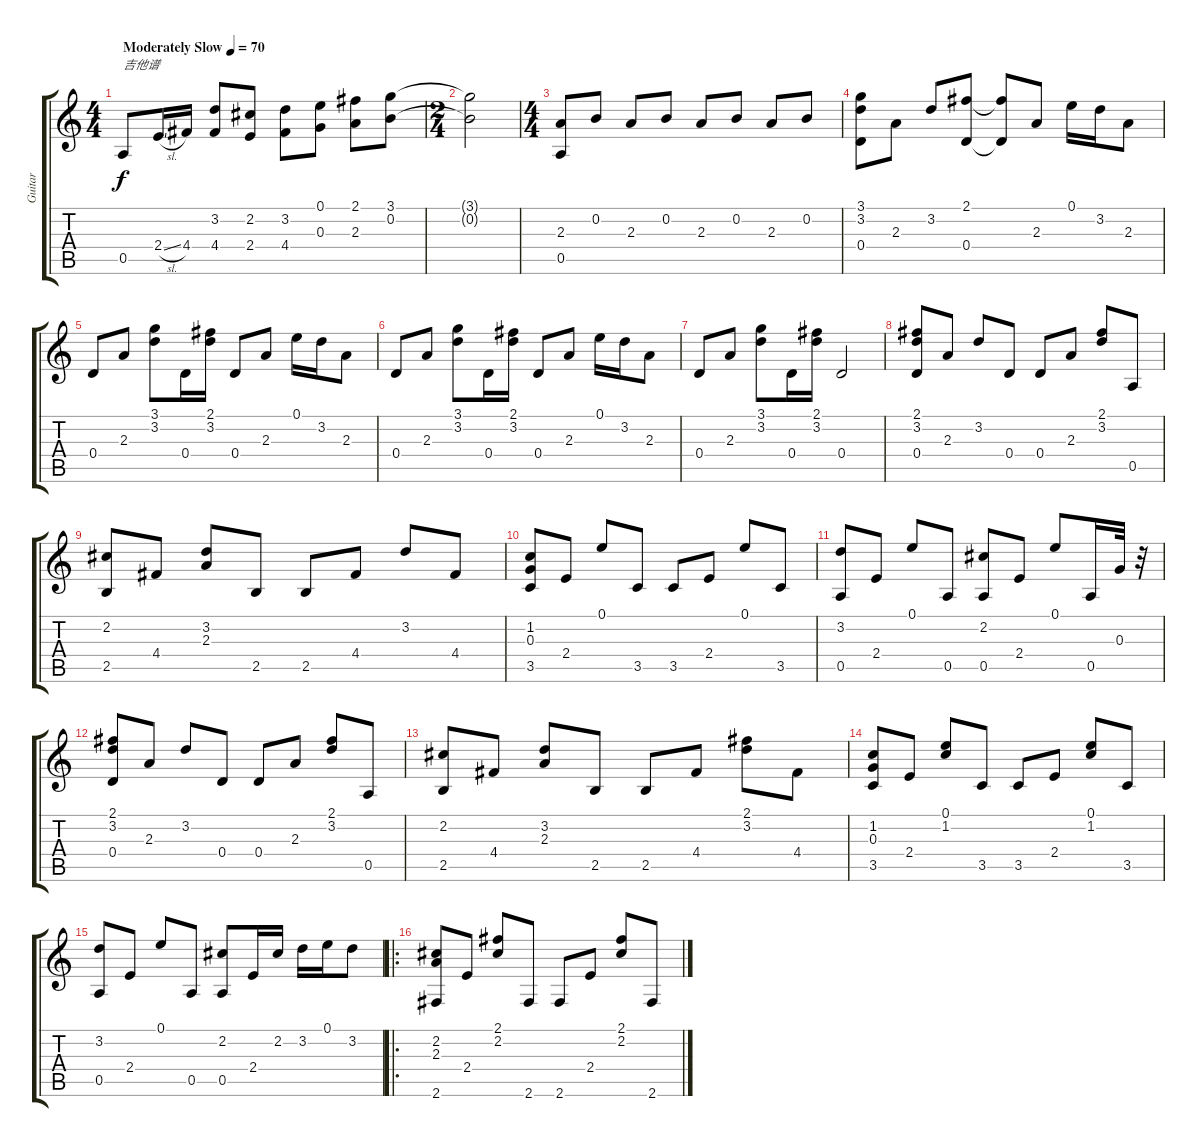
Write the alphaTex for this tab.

\track ("Guitar" "Guitar") {instrument acousticguitarsteel}
\staff {score tabs}
\tuning (E4 B3 G3 D3 A2 E2) {hide}
\ts (4 4)
\tempo (70 "Moderately Slow")
\clef g2
\ks c
0.5.8{txt "吉他谱" dy f instrument acousticguitarsteel} 2.4{sl}.16 4.4.16 (3.2 4.4).8 (2.2 2.4).8 (3.2 4.4).8 (0.1 0.3).8 (2.1 2.3).8 (3.1 0.2).8 |
\ts (2 4)
(3.1{t} 0.2{t}).2 |
\ts (4 4)
(2.3 0.5).8 0.2.8 2.3.8 0.2.8 2.3.8 0.2.8 2.3.8 0.2.8 |
(3.1 3.2 0.4).8 2.3.8 3.2.8 (2.1 0.4).8 (2.1{t} 0.4{t}).8 2.3.8 0.1.16 3.2.16 2.3.8 |
0.4.8 2.3.8 (3.1 3.2).8 0.4.16 (2.1 3.2).16 0.4.8 2.3.8 0.1.16 3.2.16 2.3.8 |
0.4.8 2.3.8 (3.1 3.2).8 0.4.16 (2.1 3.2).16 0.4.8 2.3.8 0.1.16 3.2.16 2.3.8 |
0.4.8 2.3.8 (3.1 3.2).8 0.4.16 (2.1 3.2).16 0.4.2 |
(2.1 3.2 0.4).8 2.3.8 3.2.8 0.4.8 0.4.8 2.3.8 (2.1 3.2).8 0.5.8 |
(2.2 2.5).8 4.4.8 (3.2 2.3).8 2.5.8 2.5.8 4.4.8 3.2.8 4.4.8 |
(1.2 0.3 3.5).8 2.4.8 0.1.8 3.5.8 3.5.8 2.4.8 0.1.8 3.5.8 |
(3.2 0.5).8 2.4.8 0.1.8 0.5.8 (2.2 0.5).8 2.4.8 0.1.8 0.5.16 0.3.32 r.32 |
(2.1 3.2 0.4).8 2.3.8 3.2.8 0.4.8 0.4.8 2.3.8 (2.1 3.2).8 0.5.8 |
(2.2 2.5).8 4.4.8 (3.2 2.3).8 2.5.8 2.5.8 4.4.8 (2.1 3.2).8 4.4.8 |
(1.2 0.3 3.5).8 2.4.8 (0.1 1.2).8 3.5.8 3.5.8 2.4.8 (0.1 1.2).8 3.5.8 |
(3.2 0.5).8 2.4.8 0.1.8 0.5.8 (2.2 0.5).8 2.4.16 2.2.16 3.2.16 0.1.16 3.2.8 |
\ro
(2.2 2.3 2.6).8 2.4.8 (2.1 2.2).8 2.6.8 2.6.8 2.4.8 (2.1 2.2).8 2.6.8
